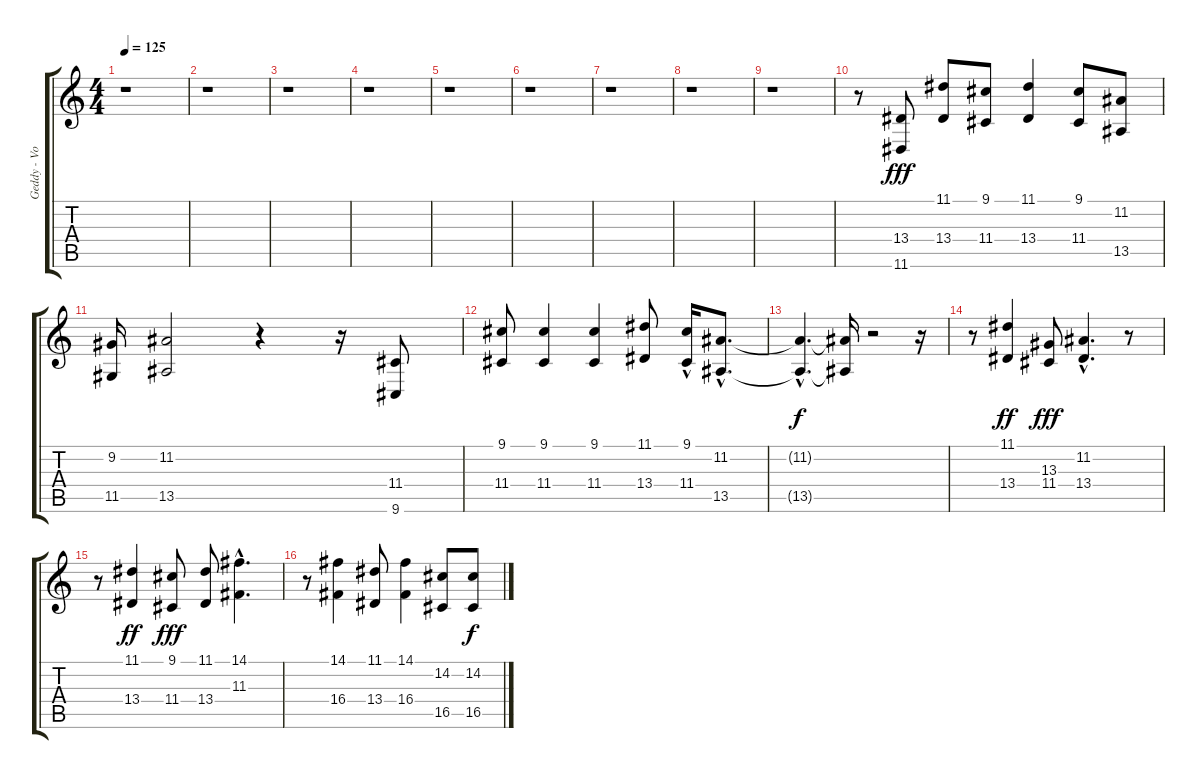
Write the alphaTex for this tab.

\track ("Geddy - Voz" "Geddy - Vo") {instrument accordion}
\staff {score tabs}
\tuning (E4 B3 G3 D3 A2 E2) {hide}
\ts (4 4)
\tempo 125
\clef g2
\ks c
r.1{dy fff} |
r.1 |
r.1 |
r.1 |
r.1 |
r.1 |
r.1 |
r.1 |
r.1 |
r.8 (13.4 11.6).8 (11.1 13.4).8 (9.1 11.4).8 (11.1 13.4).4 (9.1 11.4).8 (11.2 13.5).8 |
(9.2 11.5).16 (11.2 13.5).2 r.4 r.16 (11.4 9.6).8 |
(9.1 11.4).8 (9.1 11.4).4 (9.1 11.4).4 (11.1 13.4).8 (9.1 11.4{hac}).16 (11.2{hac} 13.5{hac}).8{d} |
(11.2{hac t} 13.5{hac t}).4{d dy f} (11.2{t} 13.5{t}).16 r.2 r.16 |
r.8 (11.1 13.4).4{dy ff} (13.3 11.4).8{dy fff} (11.2 13.4{hac}).4{d} r.8 |
r.8 (11.1 13.4).4{dy ff} (9.1 11.4).8{dy fff} (11.1 13.4).8 (14.1{hac} 11.3{hac}).4{d} |
r.8 (14.1 16.4).4 (11.1 13.4).8 (14.1 16.4).4 (14.2 16.5).8 (14.2 16.5).8{dy f}
